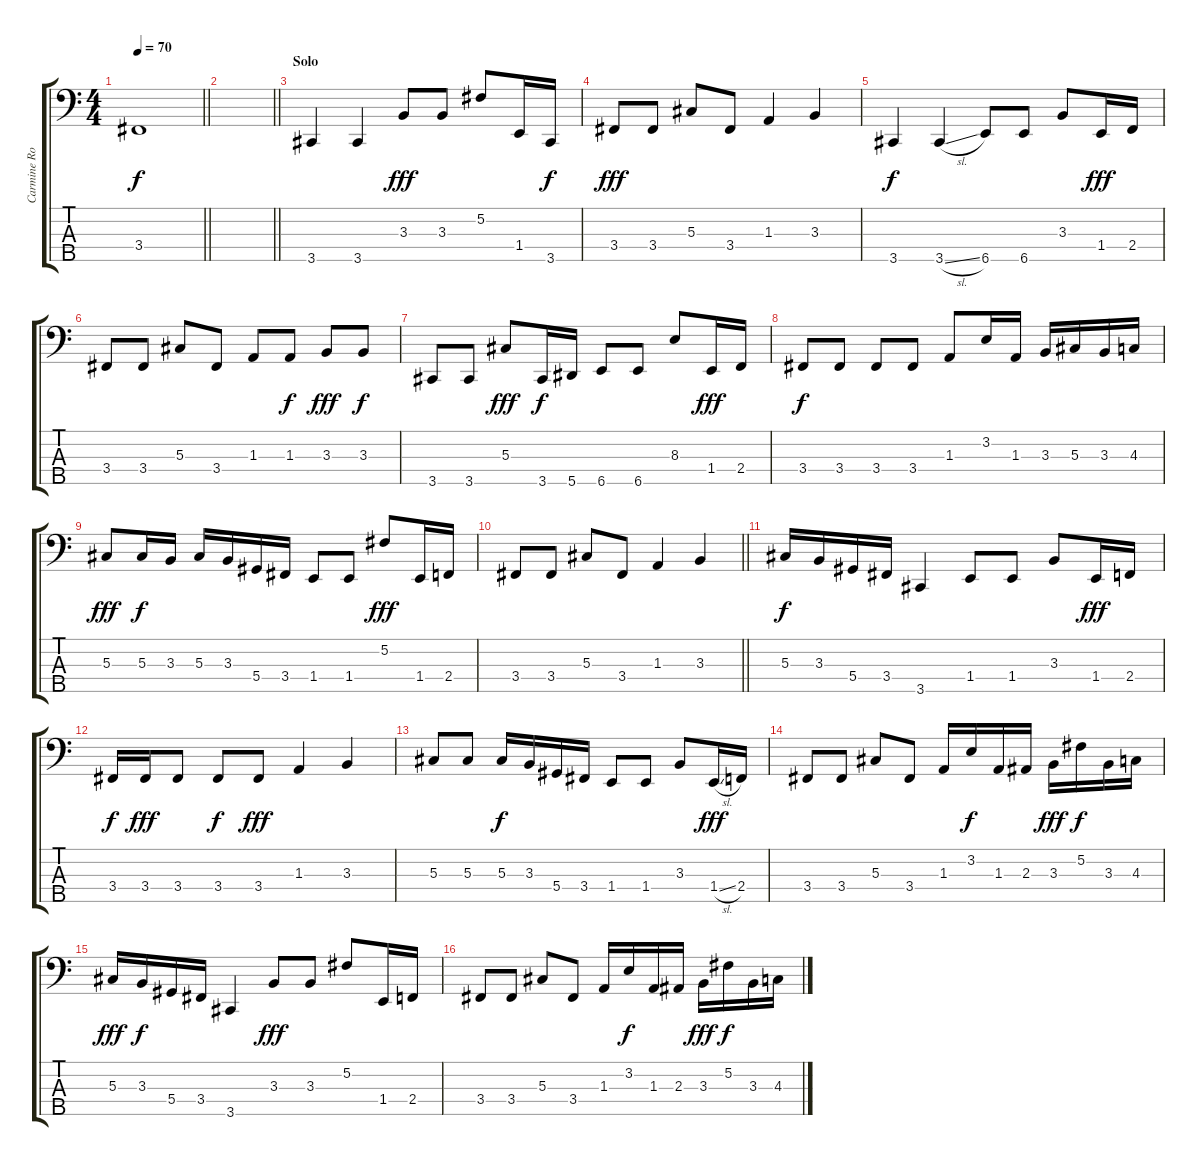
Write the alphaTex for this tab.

\track ("Carmine Rojas - Bass" "Carmine Ro") {instrument electricbassfinger}
\staff {score tabs}
\tuning (Gb2 Db2 Ab1 Eb1 Bb0) {hide}
\ts (4 4)
\tempo 70
\clef f4
\barLineRight lightlight
\ks c
3.4{t}.1{dy f} |
\barLineRight lightlight
|
\section ("" "Solo")
3.5.4{volume 16} 3.5.4 3.3.8{dy fff} 3.3.8 5.2.8 1.4.16 3.5.16{dy f} |
3.4.8{dy fff instrument slapbass2} 3.4.8 5.3.8 3.4.8 1.3.4 3.3.4 |
3.5.4{dy f instrument electricbassfinger} 3.5{sl}.4{instrument slapbass2} 6.5.8 6.5.8 3.3.8 1.4.16{dy fff} 2.4.16 |
3.4.8 3.4.8 5.3.8 3.4.8 1.3.8 1.3.8{dy f} 3.3.8{dy fff} 3.3.8{dy f} |
3.5.8 3.5.8 5.3.8{dy fff} 3.5.16{dy f} 5.5.16 6.5.8 6.5.8 8.3.8 1.4.16{dy fff} 2.4.16 |
3.4.8{dy f} 3.4.8 3.4.8 3.4.8 1.3.8 3.2.16 1.3.16 3.3.16 5.3.16 3.3.16 4.3.16 |
5.3.8{dy fff} 5.3.16{dy f} 3.3.16 5.3.16 3.3.16 5.4.16 3.4.16 1.4.8 1.4.8 5.2.8{dy fff} 1.4.16 2.4.16 |
\barLineRight lightlight
3.4.8 3.4.8 5.3.8 3.4.8 1.3.4 3.3.4 |
5.3.16{dy f} 3.3.16 5.4.16 3.4.16 3.5.4 1.4.8 1.4.8 3.3.8 1.4.16{dy fff} 2.4.16 |
3.4.16{dy f} 3.4.16{dy fff} 3.4.8 3.4.8{dy f} 3.4.8{dy fff} 1.3.4 3.3.4 |
5.3.8 5.3.8 5.3.16{dy f} 3.3.16 5.4.16 3.4.16 1.4.8 1.4.8 3.3.8 1.4{sl}.16{dy fff} 2.4.16 |
3.4.8 3.4.8 5.3.8 3.4.8 1.3.16 3.2.16{dy f} 1.3.16 2.3.16 3.3.16{dy fff} 5.2.16{dy f} 3.3.16 4.3.16 |
5.3.16{dy fff} 3.3.16{dy f} 5.4.16 3.4.16 3.5.4 3.3.8{dy fff} 3.3.8 5.2.8 1.4.16 2.4.16 |
3.4.8 3.4.8 5.3.8 3.4.8 1.3.16 3.2.16{dy f} 1.3.16 2.3.16 3.3.16{dy fff} 5.2.16{dy f} 3.3.16 4.3.16
